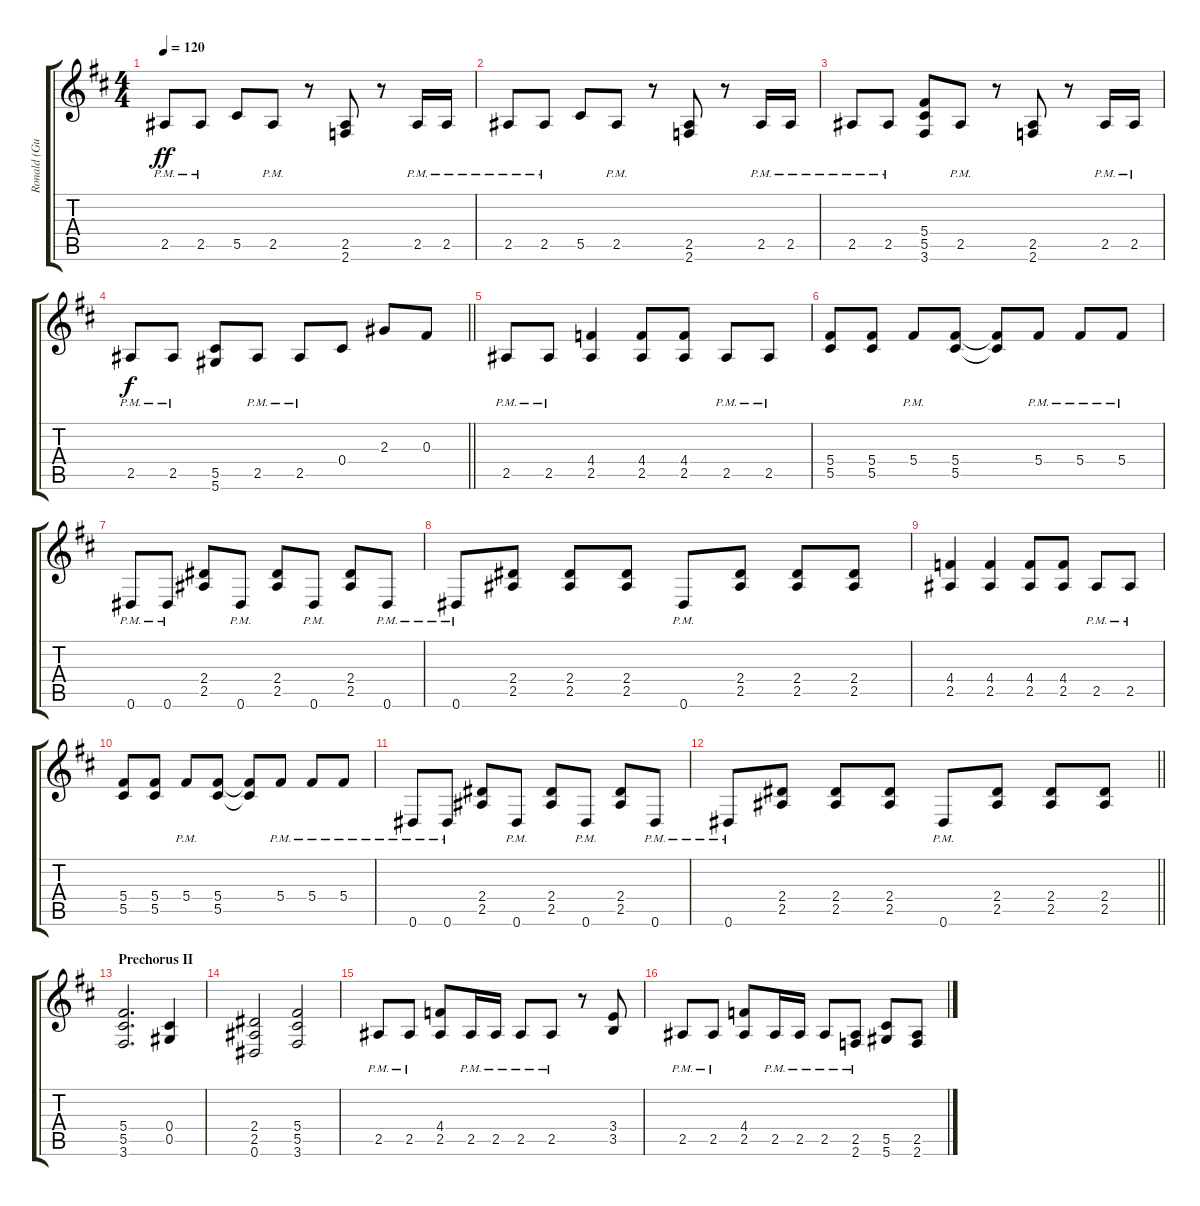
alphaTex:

\track ("Ronald (Guitar)" "Ronald (Gu") {instrument distortionguitar}
\staff {score tabs}
\tuning (Eb4 Bb3 Gb3 Db3 Ab2 Eb2) {hide}
\ts (4 4)
\tempo 120
\clef g2
\ks bminor
2.5{pm}.8{dy ff} 2.5{pm}.8 5.5.8 2.5{pm}.8 r.8 (2.5 2.6).8 r.8 2.5{pm}.16 2.5{pm}.16 |
2.5{pm}.8 2.5{pm}.8 5.5.8 2.5{pm}.8 r.8 (2.5 2.6).8 r.8 2.5{pm}.16 2.5{pm}.16 |
2.5{pm}.8 2.5{pm}.8 (5.4 5.5 3.6).8 2.5{pm}.8 r.8 (2.5 2.6).8 r.8 2.5{pm}.16 2.5{pm}.16 |
\barLineRight lightlight
2.5{pm}.8{dy f} 2.5{pm}.8 (5.5 5.6).8 2.5{pm}.8 2.5{pm}.8 0.4.8 2.3.8 0.3.8 |
2.5{pm}.8 2.5{pm}.8 (4.4 2.5).4 (4.4 2.5).8 (4.4 2.5).8 2.5{pm}.8 2.5{pm}.8 |
(5.4 5.5).8 (5.4 5.5).8 5.4{pm}.8 (5.4 5.5).8 (5.4{t} 5.5{t}).8 5.4{pm}.8 5.4{pm}.8 5.4{pm}.8 |
0.6{pm}.8 0.6{pm}.8 (2.4 2.5).8 0.6{pm}.8 (2.4 2.5).8 0.6{pm}.8 (2.4 2.5).8 0.6{pm}.8 |
0.6{pm}.8 (2.4 2.5).8 (2.4 2.5).8 (2.4 2.5).8 0.6{pm}.8 (2.4 2.5).8 (2.4 2.5).8 (2.4 2.5).8 |
(4.4 2.5).4 (4.4 2.5).4 (4.4 2.5).8 (4.4 2.5).8 2.5{pm}.8 2.5{pm}.8 |
(5.4 5.5).8 (5.4 5.5).8 5.4{pm}.8 (5.4 5.5).8 (5.4{t} 5.5{t}).8 5.4{pm}.8 5.4{pm}.8 5.4{pm}.8 |
0.6{pm}.8 0.6{pm}.8 (2.4 2.5).8 0.6{pm}.8 (2.4 2.5).8 0.6{pm}.8 (2.4 2.5).8 0.6{pm}.8 |
\barLineRight lightlight
0.6{pm}.8 (2.4 2.5).8 (2.4 2.5).8 (2.4 2.5).8 0.6{pm}.8 (2.4 2.5).8 (2.4 2.5).8 (2.4 2.5).8 |
\section ("" "Prechorus II")
(5.4 5.5 3.6).2{d} (0.4 0.5).4 |
(2.4 2.5 0.6).2 (5.4 5.5 3.6).2 |
2.5{pm}.8 2.5{pm}.8 (4.4 2.5).8 2.5{pm}.16 2.5{pm}.16 2.5{pm}.8 2.5{pm}.8 r.8 (3.4 3.5).8 |
2.5{pm}.8 2.5{pm}.8 (4.4 2.5).8 2.5{pm}.16 2.5{pm}.16 2.5{pm}.8 (2.5{pm} 2.6).8 (5.5 5.6).8 (2.5 2.6).8
